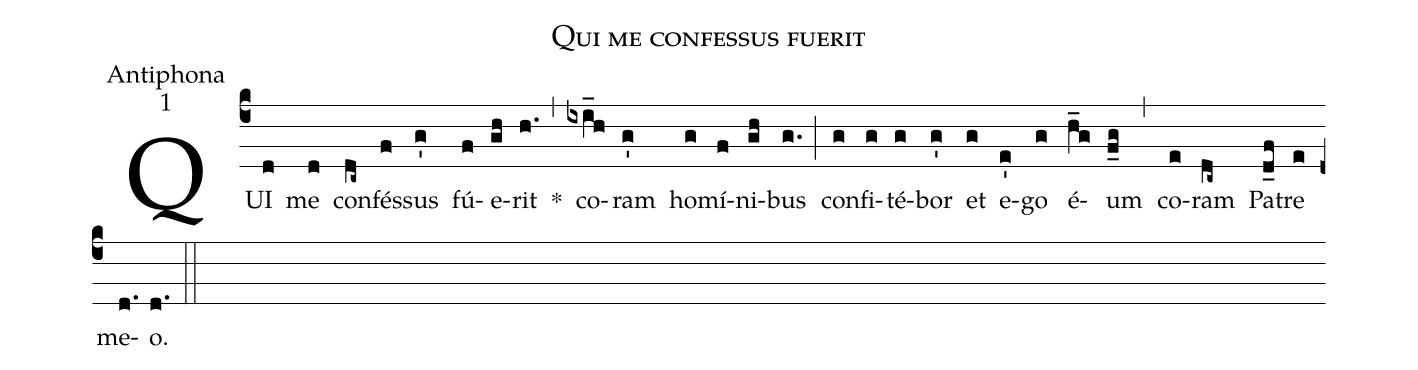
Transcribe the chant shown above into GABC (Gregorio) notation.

name:Qui me confessus fuerit;
office-part:Antiphona;
mode:1;
%%
(c4) QUI(d) me(d) con(dc~)fés(f)sus(g') fú(f)e(gh)rit(h.) *(,) co(ixi_h)ram(g') ho(g)mí(f)ni(gh)bus(g.) (;) con(g)fi(g)té(g)bor(g') et(g) e(e')go(g) é(h_g)um(f_g) (,) co(e)ram(dc~) Pa(d_f)tre(e) me(d.)o.(d.) (::)
